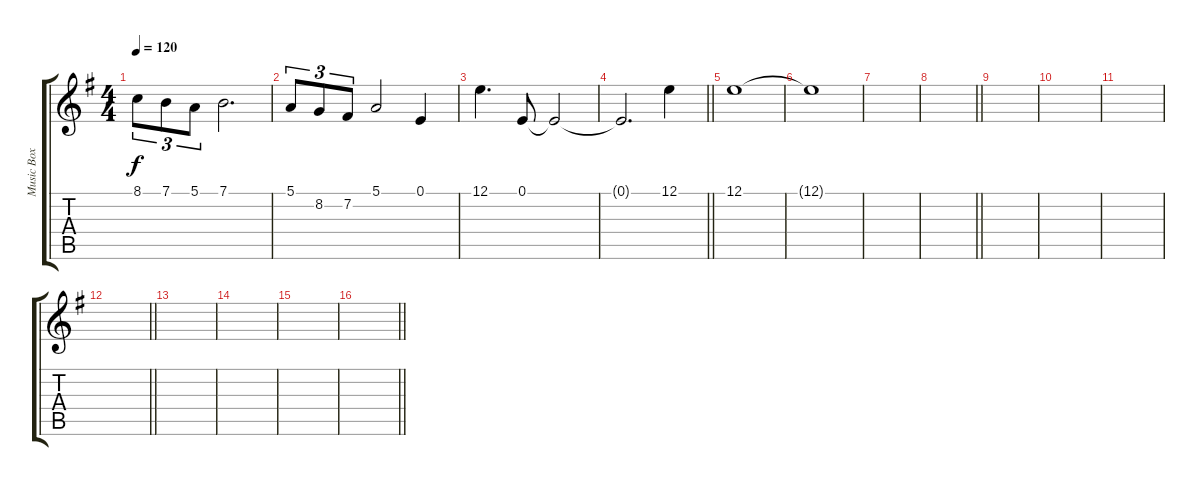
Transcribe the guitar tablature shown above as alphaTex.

\track ("Music Box" "Music Box") {instrument musicbox}
\staff {score tabs}
\tuning (E4 B3 G3 D3 A2 E2) {hide}
\ts (4 4)
\tempo 120
\clef g2
\ks eminor
8.1.8{tu (3 2) dy f} 7.1.8{tu (3 2)} 5.1.8{tu (3 2)} 7.1.2{d} |
5.1.8{tu (3 2)} 8.2.8{tu (3 2)} 7.2.8{tu (3 2)} 5.1.2 0.1.4 |
12.1.4{d} 0.1.8 0.1{t}.2 |
\barLineRight lightlight
0.1{t}.2{d} 12.1.4 |
\section ("" "")
12.1.1 |
12.1{t}.1 |
|
\barLineRight lightlight
|
|
|
|
\barLineRight lightlight
|
|
|
|
\barLineRight lightlight
